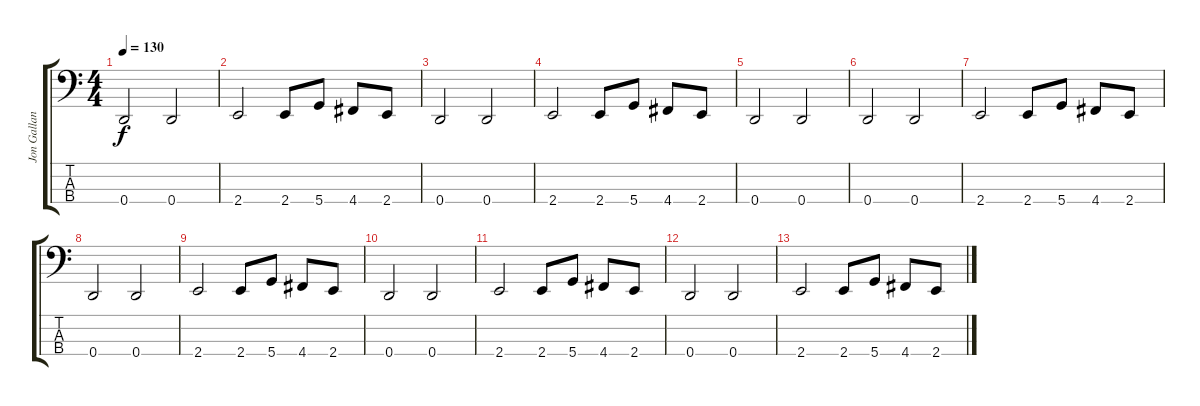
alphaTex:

\track ("Jon Gallant" "Jon Gallan") {instrument electricbassfinger}
\staff {score tabs}
\tuning (G2 D2 A1 D1) {hide}
\ts (4 4)
\tempo 130
\clef f4
\ks c
0.4.2{dy f} 0.4.2 |
2.4.2 2.4.8 5.4.8 4.4.8 2.4.8 |
0.4.2 0.4.2 |
2.4.2 2.4.8 5.4.8 4.4.8 2.4.8 |
0.4.2 0.4.2 |
0.4.2 0.4.2 |
2.4.2 2.4.8 5.4.8 4.4.8 2.4.8 |
0.4.2 0.4.2 |
2.4.2 2.4.8 5.4.8 4.4.8 2.4.8 |
0.4.2 0.4.2 |
2.4.2 2.4.8 5.4.8 4.4.8 2.4.8 |
0.4.2 0.4.2 |
2.4.2 2.4.8 5.4.8 4.4.8 2.4.8
